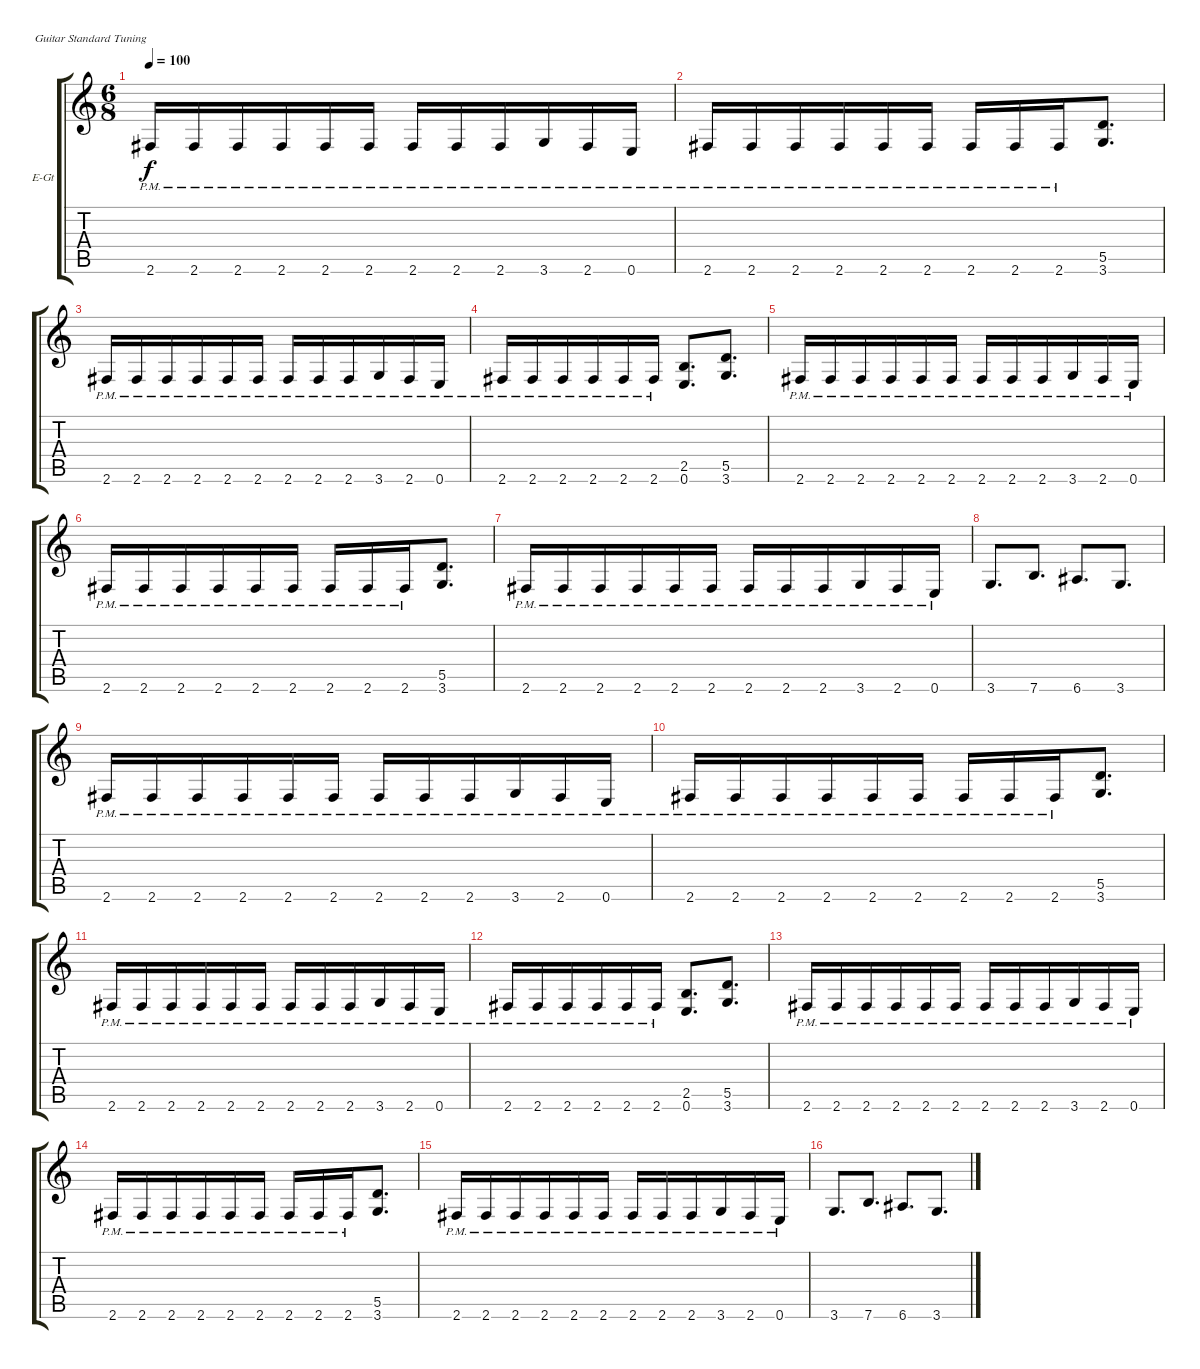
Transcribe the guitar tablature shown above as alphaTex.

\defaultSystemsLayout 4
\bracketExtendMode groupsimilarinstruments
\firstSystemTrackNameOrientation horizontal
\otherSystemsTrackNameOrientation horizontal
\track ("Herman the German" "E-Gt") {instrument distortionguitar}
\staff {score tabs}
\tuning (E4 B3 G3 D3 A2 E2)
\ts (6 8)
\tempo 100
\clef g2
\ks c
2.6{pm}.16{dy f} 2.6{pm}.16 2.6{pm}.16 2.6{pm}.16 2.6{pm}.16 2.6{pm}.16 2.6{pm}.16 2.6{pm}.16 2.6{pm}.16 3.6{pm}.16 2.6{pm}.16 0.6{pm}.16 |
2.6{pm}.16 2.6{pm}.16 2.6{pm}.16 2.6{pm}.16 2.6{pm}.16 2.6{pm}.16 2.6{pm}.16 2.6{pm}.16 2.6{pm}.16 (3.6 5.5).8{d} |
2.6{pm}.16 2.6{pm}.16 2.6{pm}.16 2.6{pm}.16 2.6{pm}.16 2.6{pm}.16 2.6{pm}.16 2.6{pm}.16 2.6{pm}.16 3.6{pm}.16 2.6{pm}.16 0.6{pm}.16 |
2.6{pm}.16 2.6{pm}.16 2.6{pm}.16 2.6{pm}.16 2.6{pm}.16 2.6{pm}.16 (0.6 2.5).8{d} (3.6 5.5).8{d} |
2.6{pm}.16 2.6{pm}.16 2.6{pm}.16 2.6{pm}.16 2.6{pm}.16 2.6{pm}.16 2.6{pm}.16 2.6{pm}.16 2.6{pm}.16 3.6{pm}.16 2.6{pm}.16 0.6{pm}.16 |
2.6{pm}.16 2.6{pm}.16 2.6{pm}.16 2.6{pm}.16 2.6{pm}.16 2.6{pm}.16 2.6{pm}.16 2.6{pm}.16 2.6{pm}.16 (3.6 5.5).8{d} |
2.6{pm}.16 2.6{pm}.16 2.6{pm}.16 2.6{pm}.16 2.6{pm}.16 2.6{pm}.16 2.6{pm}.16 2.6{pm}.16 2.6{pm}.16 3.6{pm}.16 2.6{pm}.16 0.6{pm}.16 |
3.6.8{d} 7.6.8{d} 6.6.8{d} 3.6.8{d} |
2.6{pm}.16 2.6{pm}.16 2.6{pm}.16 2.6{pm}.16 2.6{pm}.16 2.6{pm}.16 2.6{pm}.16 2.6{pm}.16 2.6{pm}.16 3.6{pm}.16 2.6{pm}.16 0.6{pm}.16 |
2.6{pm}.16 2.6{pm}.16 2.6{pm}.16 2.6{pm}.16 2.6{pm}.16 2.6{pm}.16 2.6{pm}.16 2.6{pm}.16 2.6{pm}.16 (3.6 5.5).8{d} |
2.6{pm}.16 2.6{pm}.16 2.6{pm}.16 2.6{pm}.16 2.6{pm}.16 2.6{pm}.16 2.6{pm}.16 2.6{pm}.16 2.6{pm}.16 3.6{pm}.16 2.6{pm}.16 0.6{pm}.16 |
2.6{pm}.16 2.6{pm}.16 2.6{pm}.16 2.6{pm}.16 2.6{pm}.16 2.6{pm}.16 (0.6 2.5).8{d} (3.6 5.5).8{d} |
2.6{pm}.16 2.6{pm}.16 2.6{pm}.16 2.6{pm}.16 2.6{pm}.16 2.6{pm}.16 2.6{pm}.16 2.6{pm}.16 2.6{pm}.16 3.6{pm}.16 2.6{pm}.16 0.6{pm}.16 |
2.6{pm}.16 2.6{pm}.16 2.6{pm}.16 2.6{pm}.16 2.6{pm}.16 2.6{pm}.16 2.6{pm}.16 2.6{pm}.16 2.6{pm}.16 (3.6 5.5).8{d} |
2.6{pm}.16 2.6{pm}.16 2.6{pm}.16 2.6{pm}.16 2.6{pm}.16 2.6{pm}.16 2.6{pm}.16 2.6{pm}.16 2.6{pm}.16 3.6{pm}.16 2.6{pm}.16 0.6{pm}.16 |
3.6.8{d} 7.6.8{d} 6.6.8{d} 3.6.8{d}
